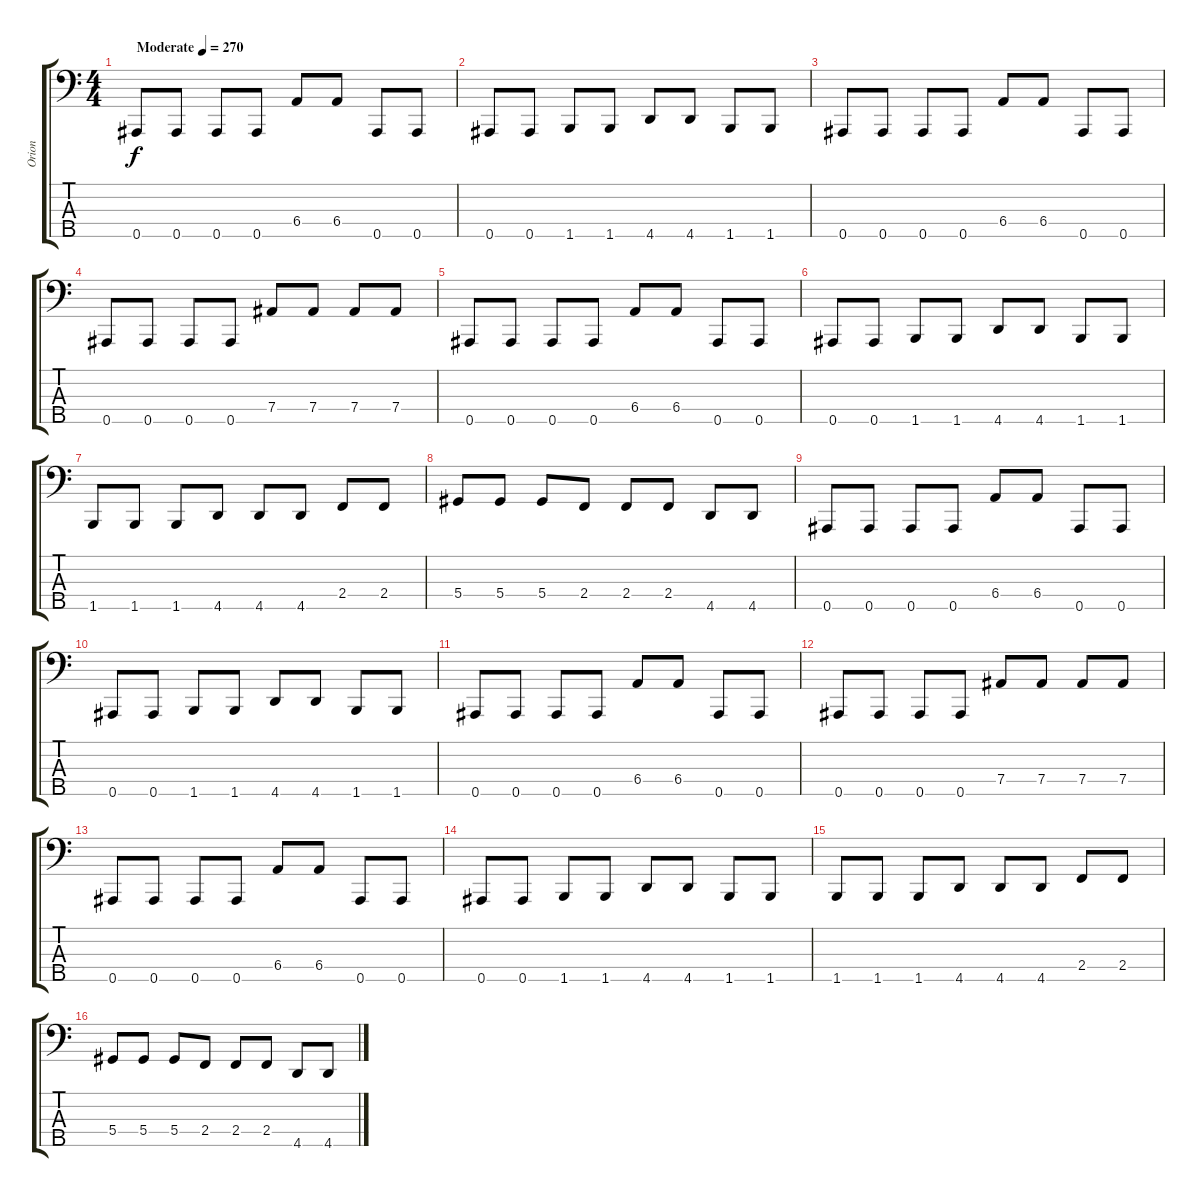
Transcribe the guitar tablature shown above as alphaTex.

\track ("Orion" "Orion") {instrument electricbassfinger}
\staff {score tabs}
\tuning (Gb2 Db2 Ab1 Eb1 Bb0) {hide}
\ts (4 4)
\tempo (270 "Moderate")
\clef f4
\ks c
0.5.8{dy f instrument electricbassfinger} 0.5.8 0.5.8 0.5.8 6.4.8 6.4.8 0.5.8 0.5.8 |
0.5.8 0.5.8 1.5.8 1.5.8 4.5.8 4.5.8 1.5.8 1.5.8 |
0.5.8 0.5.8 0.5.8 0.5.8 6.4.8 6.4.8 0.5.8 0.5.8 |
0.5.8 0.5.8 0.5.8 0.5.8 7.4.8 7.4.8 7.4.8 7.4.8 |
0.5.8 0.5.8 0.5.8 0.5.8 6.4.8 6.4.8 0.5.8 0.5.8 |
0.5.8 0.5.8 1.5.8 1.5.8 4.5.8 4.5.8 1.5.8 1.5.8 |
1.5.8 1.5.8 1.5.8 4.5.8 4.5.8 4.5.8 2.4.8 2.4.8 |
5.4.8 5.4.8 5.4.8 2.4.8 2.4.8 2.4.8 4.5.8 4.5.8 |
0.5.8 0.5.8 0.5.8 0.5.8 6.4.8 6.4.8 0.5.8 0.5.8 |
0.5.8 0.5.8 1.5.8 1.5.8 4.5.8 4.5.8 1.5.8 1.5.8 |
0.5.8 0.5.8 0.5.8 0.5.8 6.4.8 6.4.8 0.5.8 0.5.8 |
0.5.8 0.5.8 0.5.8 0.5.8 7.4.8 7.4.8 7.4.8 7.4.8 |
0.5.8 0.5.8 0.5.8 0.5.8 6.4.8 6.4.8 0.5.8 0.5.8 |
0.5.8 0.5.8 1.5.8 1.5.8 4.5.8 4.5.8 1.5.8 1.5.8 |
1.5.8 1.5.8 1.5.8 4.5.8 4.5.8 4.5.8 2.4.8 2.4.8 |
5.4.8 5.4.8 5.4.8 2.4.8 2.4.8 2.4.8 4.5.8 4.5.8
